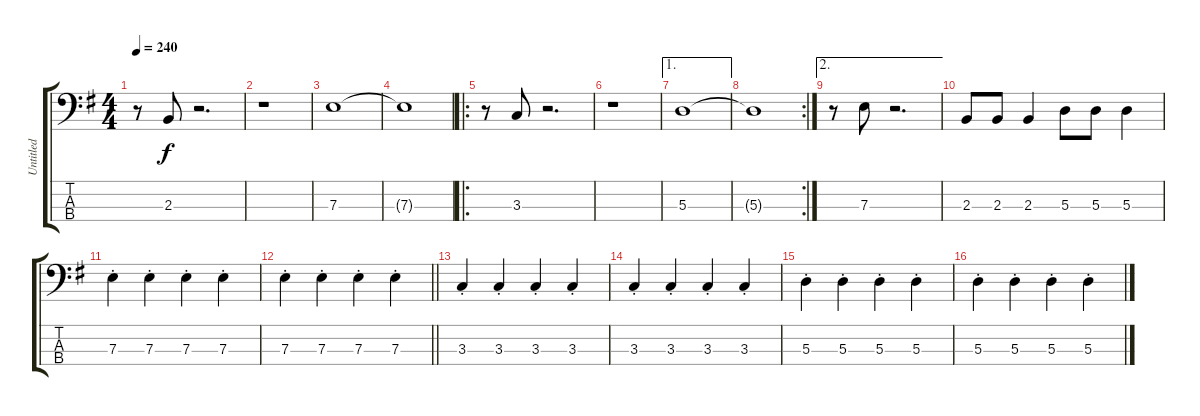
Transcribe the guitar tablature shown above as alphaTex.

\track ("Untitled" "Untitled") {instrument electricbassfinger}
\staff {score tabs}
\tuning (G2 D2 A1 E1) {hide}
\ts (4 4)
\tempo 240
\clef f4
\ks g
r.8{dy f} 2.3.8 r.2{d} |
r.1 |
7.3.1 |
7.3{t}.1 |
\ro
r.8 3.3.8 r.2{d} |
r.1 |
\ae 1
5.3.1 |
\rc 2
5.3{t}.1 |
\ae 2
r.8 7.3.8 r.2{d} |
2.3.8 2.3.8 2.3.4 5.3.8 5.3.8 5.3.4 |
7.3{st}.4 7.3{st}.4 7.3{st}.4 7.3{st}.4 |
\barLineRight lightlight
7.3{st}.4 7.3{st}.4 7.3{st}.4 7.3{st}.4 |
3.3{st}.4 3.3{st}.4 3.3{st}.4 3.3{st}.4 |
3.3{st}.4 3.3{st}.4 3.3{st}.4 3.3{st}.4 |
5.3{st}.4 5.3{st}.4 5.3{st}.4 5.3{st}.4 |
5.3{st}.4 5.3{st}.4 5.3{st}.4 5.3{st}.4
